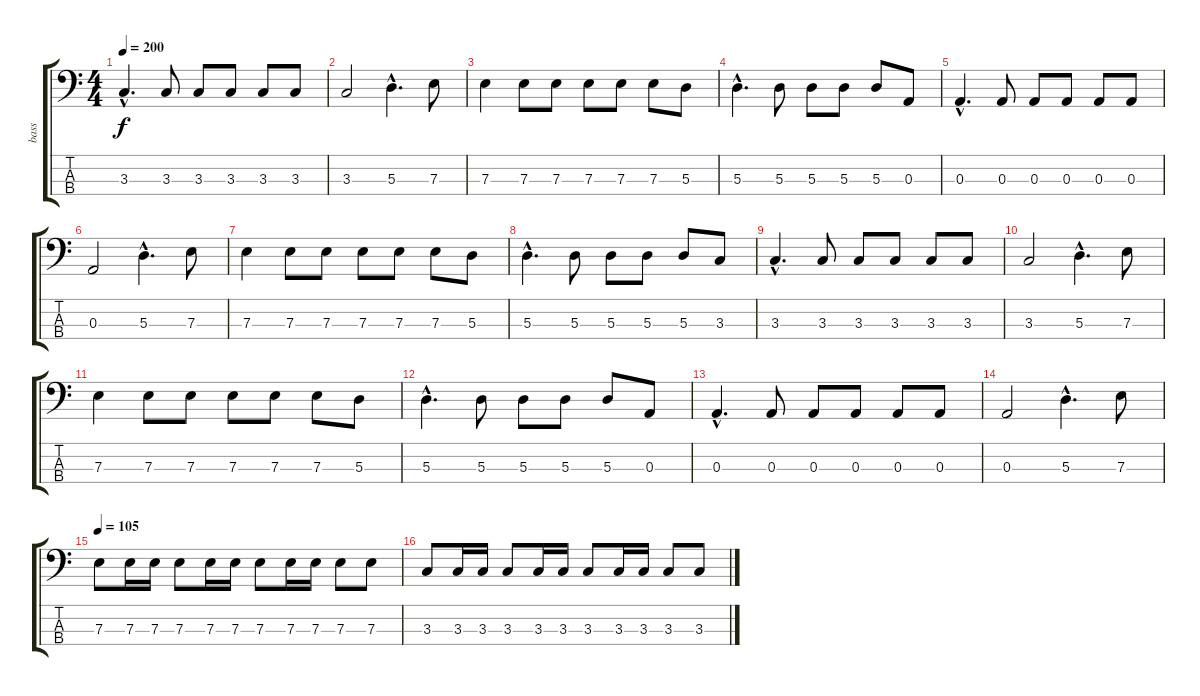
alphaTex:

\track ("bass" "bass") {instrument electricbasspick}
\staff {score tabs}
\tuning (G2 D2 A1 E1) {hide}
\ts (4 4)
\tempo 200
\clef f4
\ks c
3.3{hac}.4{d dy f} 3.3.8 3.3.8 3.3.8 3.3.8 3.3.8 |
3.3.2 5.3{hac}.4{d} 7.3.8 |
7.3.4 7.3.8 7.3.8 7.3.8 7.3.8 7.3.8 5.3.8 |
5.3{hac}.4{d} 5.3.8 5.3.8 5.3.8 5.3.8 0.3.8 |
0.3{hac}.4{d} 0.3.8 0.3.8 0.3.8 0.3.8 0.3.8 |
0.3.2 5.3{hac}.4{d} 7.3.8 |
7.3.4 7.3.8 7.3.8 7.3.8 7.3.8 7.3.8 5.3.8 |
5.3{hac}.4{d} 5.3.8 5.3.8 5.3.8 5.3.8 3.3.8 |
3.3{hac}.4{d} 3.3.8 3.3.8 3.3.8 3.3.8 3.3.8 |
3.3.2 5.3{hac}.4{d} 7.3.8 |
7.3.4 7.3.8 7.3.8 7.3.8 7.3.8 7.3.8 5.3.8 |
5.3{hac}.4{d} 5.3.8 5.3.8 5.3.8 5.3.8 0.3.8 |
0.3{hac}.4{d} 0.3.8 0.3.8 0.3.8 0.3.8 0.3.8 |
0.3.2 5.3{hac}.4{d} 7.3.8 |
\tempo 105
7.3.8 7.3.16 7.3.16 7.3.8 7.3.16 7.3.16 7.3.8 7.3.16 7.3.16 7.3.8 7.3.8 |
3.3.8 3.3.16 3.3.16 3.3.8 3.3.16 3.3.16 3.3.8 3.3.16 3.3.16 3.3.8 3.3.8
